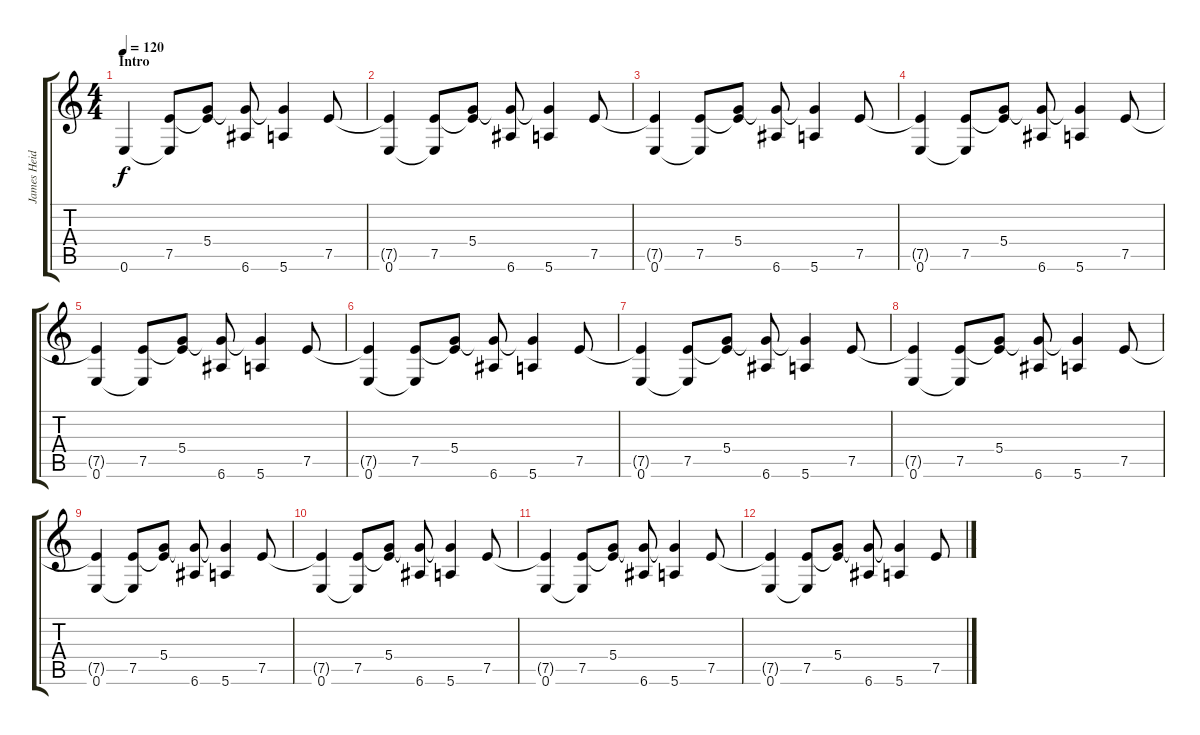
\track ("James Heidfield Acoustic" "James Heid") {instrument acousticguitarsteel}
\staff {score tabs}
\tuning (E4 B3 G3 D3 A2 E2) {hide}
\ts (4 4)
\section ("" "Intro")
\tempo 120
\clef g2
\ks c
0.6.4{dy f instrument acousticguitarsteel} (7.5 0.6{t}).8 (5.4 7.5{t}).8 (5.4{t} 6.6).8 (5.4{t} 5.6).4 7.5.8 |
(7.5{t} 0.6).4 (7.5 0.6{t}).8 (5.4 7.5{t}).8 (5.4{t} 6.6).8 (5.4{t} 5.6).4 7.5.8 |
(7.5{t} 0.6).4 (7.5 0.6{t}).8 (5.4 7.5{t}).8 (5.4{t} 6.6).8 (5.4{t} 5.6).4 7.5.8 |
(7.5{t} 0.6).4 (7.5 0.6{t}).8 (5.4 7.5{t}).8 (5.4{t} 6.6).8 (5.4{t} 5.6).4 7.5.8 |
(7.5{t} 0.6).4 (7.5 0.6{t}).8 (5.4 7.5{t}).8 (5.4{t} 6.6).8 (5.4{t} 5.6).4 7.5.8 |
(7.5{t} 0.6).4 (7.5 0.6{t}).8 (5.4 7.5{t}).8 (5.4{t} 6.6).8 (5.4{t} 5.6).4 7.5.8 |
(7.5{t} 0.6).4 (7.5 0.6{t}).8 (5.4 7.5{t}).8 (5.4{t} 6.6).8 (5.4{t} 5.6).4 7.5.8 |
(7.5{t} 0.6).4 (7.5 0.6{t}).8 (5.4 7.5{t}).8 (5.4{t} 6.6).8 (5.4{t} 5.6).4 7.5.8 |
(7.5{t} 0.6).4 (7.5 0.6{t}).8 (5.4 7.5{t}).8 (5.4{t} 6.6).8 (5.4{t} 5.6).4 7.5.8 |
(7.5{t} 0.6).4 (7.5 0.6{t}).8 (5.4 7.5{t}).8 (5.4{t} 6.6).8 (5.4{t} 5.6).4 7.5.8 |
(7.5{t} 0.6).4 (7.5 0.6{t}).8 (5.4 7.5{t}).8 (5.4{t} 6.6).8 (5.4{t} 5.6).4 7.5.8 |
(7.5{t} 0.6).4 (7.5 0.6{t}).8 (5.4 7.5{t}).8 (5.4{t} 6.6).8 (5.4{t} 5.6).4 7.5.8
